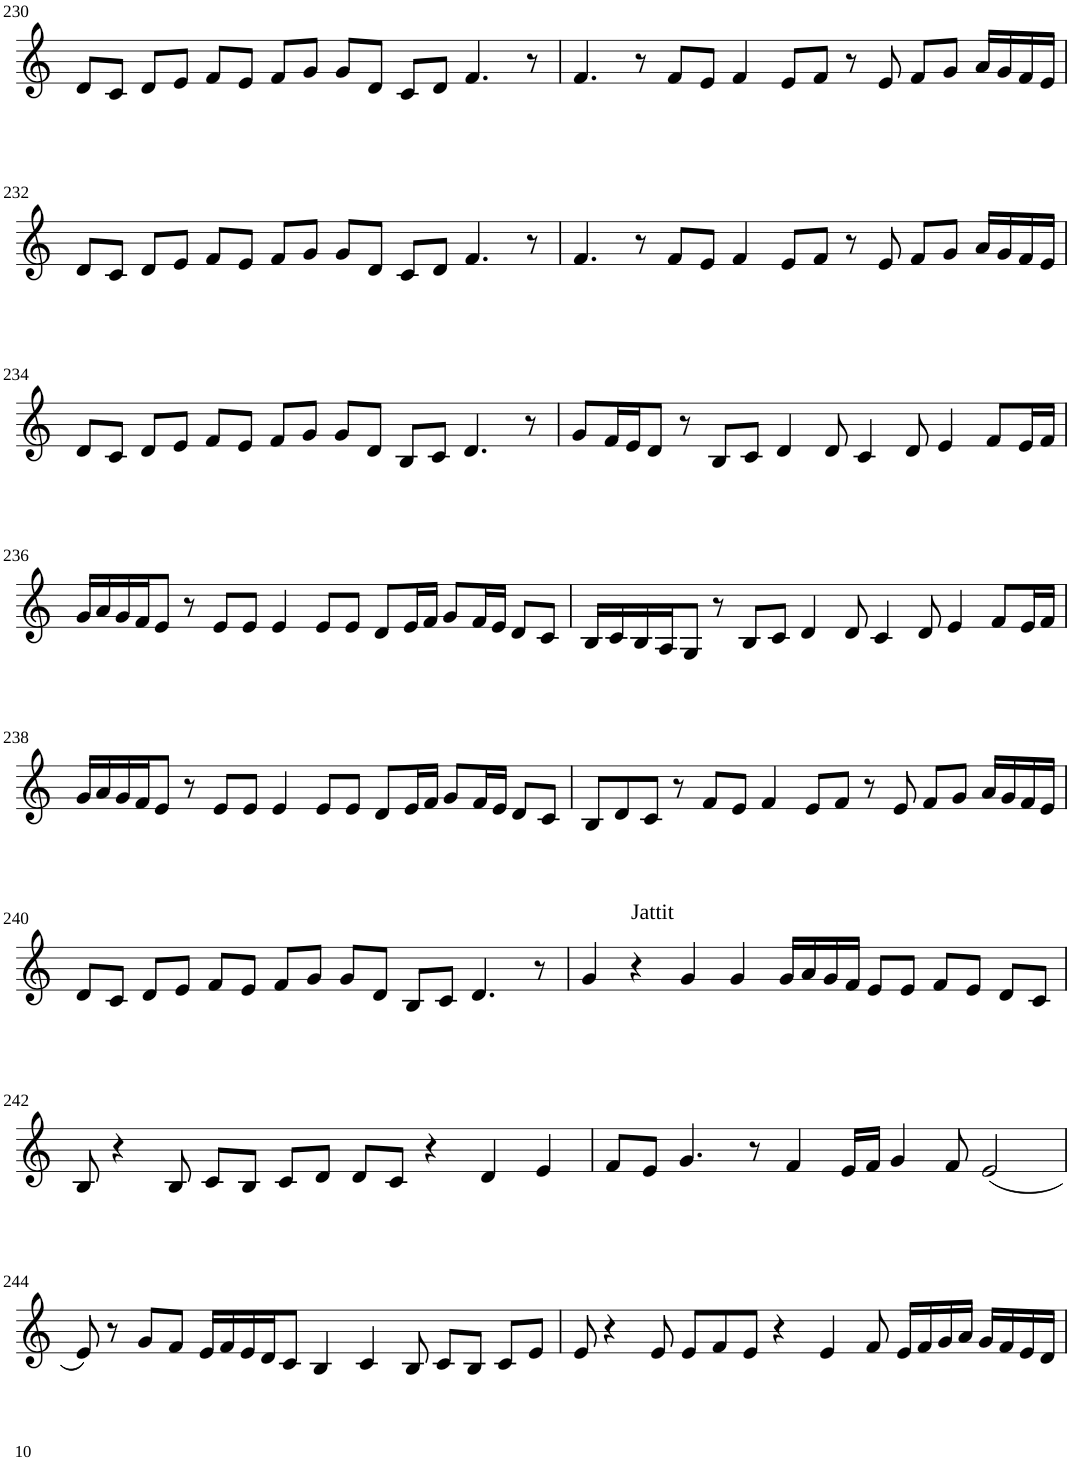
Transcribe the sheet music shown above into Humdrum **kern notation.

**kern
*part1
*staff1
*I"Violin
!!LO:PB:g=z
*clefG2
*k[]
*M8/4
=230
8d/L
8c/J
8d/L
8e/J
8f/L
8e/J
8f/L
8g/J
8g/L
8d/J
8c/L
8d/J
4.f/
8r
=231
4.f/
8r
8f/L
8e/J
4f/
8e/L
8f/J
8r
8e/
8f/L
8g/J
16a/LL
16g/
16f/
16e/JJ
!!LO:LB:g=z
=232
8d/L
8c/J
8d/L
8e/J
8f/L
8e/J
8f/L
8g/J
8g/L
8d/J
8c/L
8d/J
4.f/
8r
=233
4.f/
8r
8f/L
8e/J
4f/
8e/L
8f/J
8r
8e/
8f/L
8g/J
16a/LL
16g/
16f/
16e/JJ
!!LO:LB:g=z
=234
8d/L
8c/J
8d/L
8e/J
8f/L
8e/J
8f/L
8g/J
8g/L
8d/J
8B/L
8c/J
4.d/
8r
=235
8g/L
16f/L
16e/J
8d/J
8r
8B/L
8c/J
4d/
8d/
4c/
8d/
4e/
8f/L
16e/L
16f/JJ
!!LO:LB:g=z
=236
16g/LL
16a/
16g/
16f/J
8e/J
8r
8e/L
8e/J
4e/
8e/L
8e/J
8d/L
16e/L
16f/JJ
8g/L
16f/L
16e/JJ
8d/L
8c/J
=237
16B/LL
16c/
16B/
16A/J
8G/J
8r
8B/L
8c/J
4d/
8d/
4c/
8d/
4e/
8f/L
16e/L
16f/JJ
!!LO:LB:g=z
=238
16g/LL
16a/
16g/
16f/J
8e/J
8r
8e/L
8e/J
4e/
8e/L
8e/J
8d/L
16e/L
16f/JJ
8g/L
16f/L
16e/JJ
8d/L
8c/J
=239
8B/L
8d/
8c/J
8r
8f/L
8e/J
4f/
8e/L
8f/J
8r
8e/
8f/L
8g/J
16a/LL
16g/
16f/
16e/JJ
!!LO:LB:g=z
=240
8d/L
8c/J
8d/L
8e/J
8f/L
8e/J
8f/L
8g/J
8g/L
8d/J
8B/L
8c/J
4.d/
8r
=241
4g/
!LO:TX:a:t=Jattit
4r
4g/
4g/
16g/LL
16a/
16g/
16f/JJ
8e/L
8e/J
8f/L
8e/J
8d/L
8c/J
!!LO:LB:g=z
=242
8B/
4r
8B/
8c/L
8B/J
8c/L
8d/J
8d/L
8c/J
4r
4d/
4e/
=243
8f/L
8e/J
4.g/
8r
4f/
16e/LL
16f/JJ
4g/
8f/
(2e/
!!LO:LB:g=z
=244
8e/)
8r
8g/L
8f/J
16e/LL
16f/
16e/
16d/J
8c/J
4B/
4c/
8B/
8c/L
8B/J
8c/L
8e/J
=245
8e/
4r
8e/
8e/L
8f/
8e/J
4r
4e/
8f/
16e/LL
16f/
16g/
16a/JJ
16g/LL
16f/
16e/
16d/JJ
=
*-
